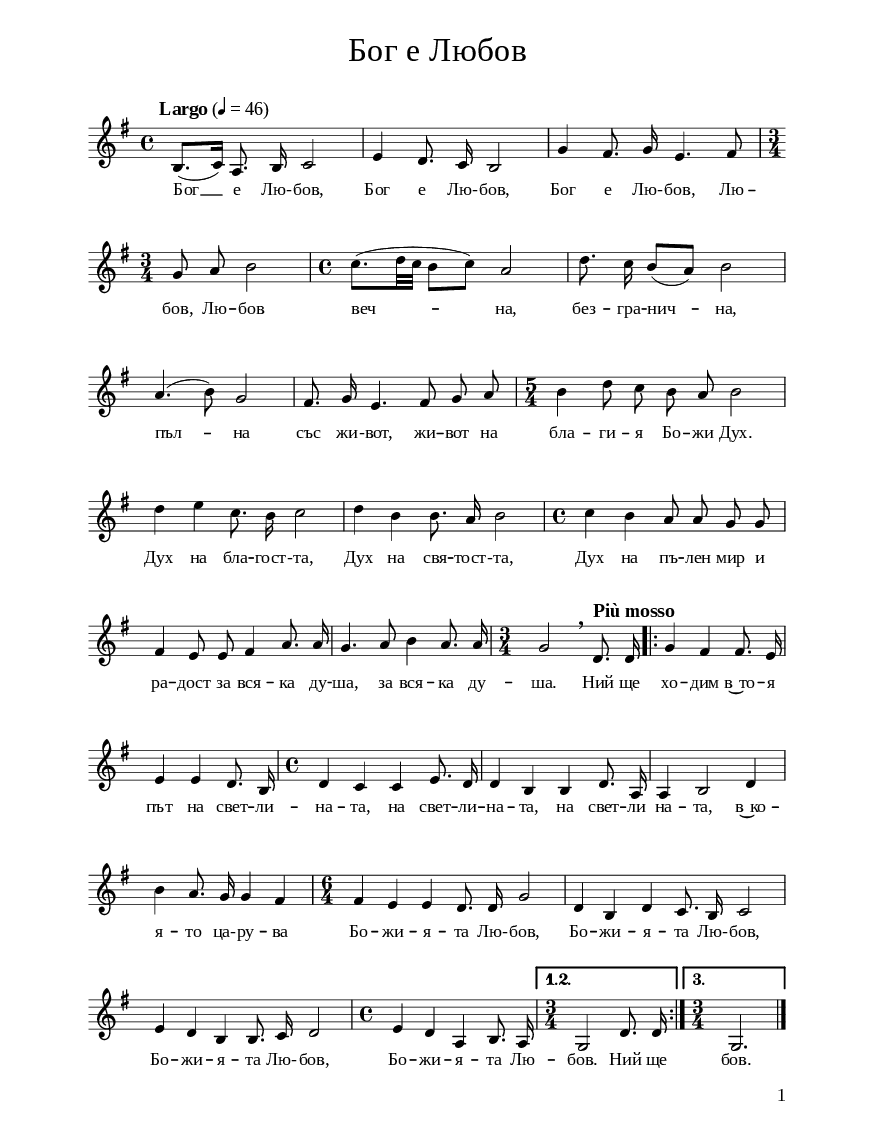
\version "2.24.2"

% include paper part and global functions
\include "include/globals.ily"

\bookpart {
  \label #'ref082
  \tocItem \markup "Бог е Любов"
  \include "include/bookpart-paper.ily"
  \score {
    \include "include/score-layout.ily"

    \new Voice \relative c' {
      \clef treble
      \key g \major
      \time 4/4
      \tempoFunc "Largo" 4 "46"

      \autoBeamOff

      b8. [(c16)] a8. b16 c2 |
      e4 d8. c16 b2 |
      g'4 fis8. g16 e4. fis8 | \break

      \time 3/4 g8 a8 b2 |
      \time 4/4 c8. [(d32 c32] b8 [c8]) a2 |
      d8. c16 b8 [(a8)] b2 | \break

      a4. (b8) g2 |
      fis8. g16 e4. fis8 g8 a8 |
      \time 5/4 b4 d8 c8 b8 a8 b2 | \break

      d4 e4 c8. b16 c2 |
      d4 b4 b8. a16 b2 |
      \time 4/4 c4 b4 a8 a8 g8 g8 | \break

      fis4 e8 e8 fis4 a8. a16 |
      g4. a8 b4 a8. a16 |
      \time 3/4 g2 \breathe \tempo "Più mosso"  d8. d16 |
      \repeat volta 3 {
        g4 fis4 fis8. e16 | \break

        e4 e4 d8. b16 |
        \time 4/4 d4 c4 c4 e8. d16 |
        d4 b4 b4 d8. a16 |
        a4 b2 d4 | \break

        b'4 a8. g16 g4 fis4 |
        \time 6/4 fis4 e4 e4 d8. d16 g2 |
        d4 b4 d4 c8. b16 c2 | \break

        e4 d4 b4 b8. c16 d2 |
        \time 4/4 e4 d4 a4 b8. a16 |
      } % repeat
      \alternative {
        { \time 3/4 g2 d'8. d16 }
        { \time 3/4 g,2.  \bar "|." }
      }
    }

    \addlyrics {
      Бог __ е "Лю-" -- бов, | Бог е "Лю-" -- бов, | Бог е "Лю-" -- бов, Лю -- |
      бов, Лю -- бов  | веч -- на, | без -- гра -- нич -- на, |
      пъл -- на | със жи -- "-вот," жи -- вот на | бла -- ги -- я Бо -- жи  Дух.
      Дух на бла -- гост -- "-та," | Дух на свя -- тост -- "-та," | Дух на пъ -- лен мир и |
      ра -- дост за вся -- ка ду -- ша, за вся -- ка ду -- | ша. Ний щe | хо -- дим в~то -- я |
      път  на свет -- ли -- | на -- та, на свет -- ли -- | на -- та, на свет -- ли | на -- та, в~ко -- |
      я -- то "ца-" -- ру -- ва | Бо -- жи -- я -- та "Лю-" -- бов, | Бо -- жи -- я -- та "Лю-" -- бов, |
      Бо -- жи -- я -- та "Лю-" -- бов, | Бо -- жи -- я -- та Лю -- | бов. Ний ще | бов.}

      \header {
        title = \titleFunc "Бог е Любов" "Bog e Ljubov"
      }

      \midi{}

    } % score

  } % bookpart
